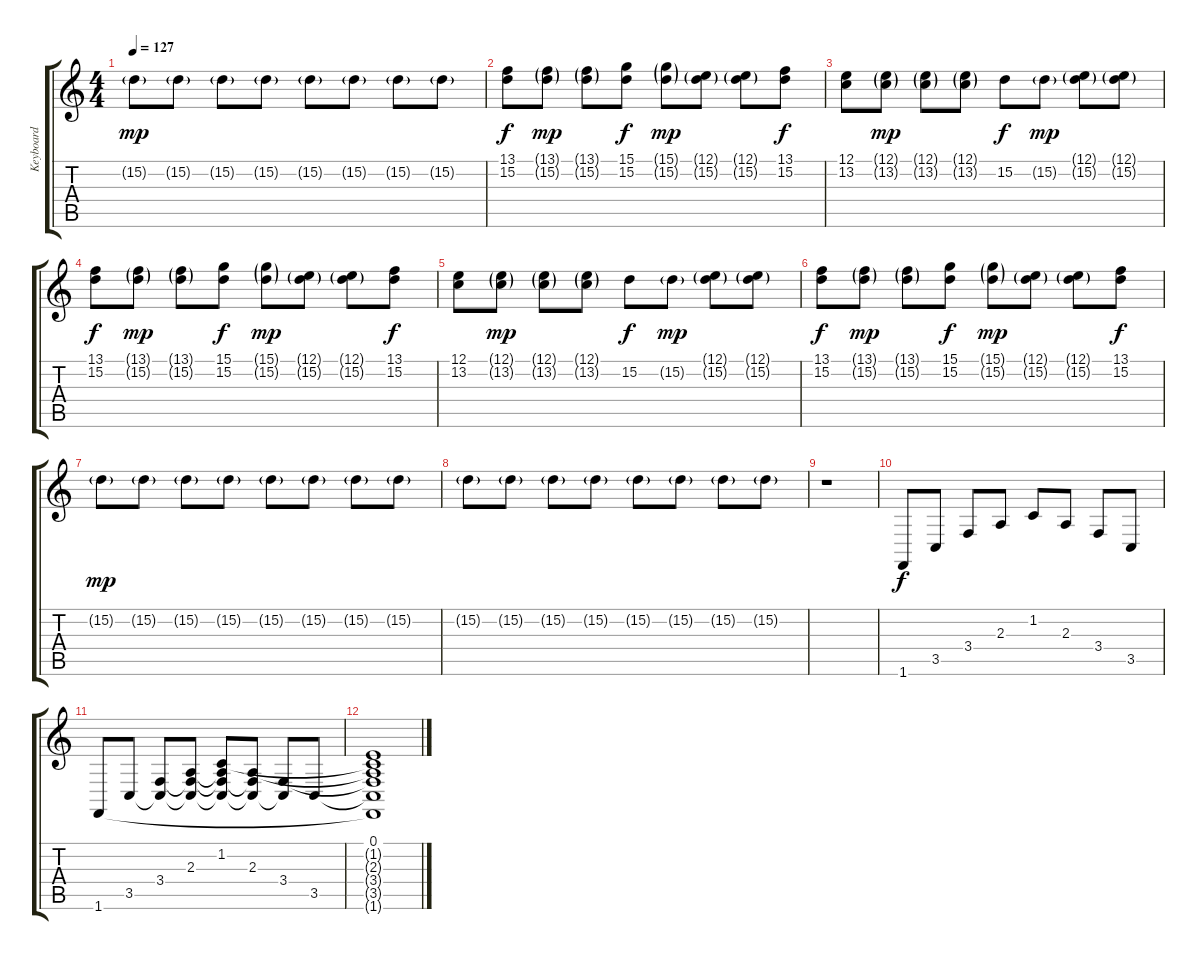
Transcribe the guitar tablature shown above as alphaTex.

\track ("Keyboard" "Keyboard") {instrument electricgrandpiano}
\staff {score tabs}
\tuning (E4 B3 G3 D3 A2 E2) {hide}
\ts (4 4)
\tempo 127
\clef g2
\ks c
15.2{g}.8{dy mp} 15.2{g}.8 15.2{g}.8 15.2{g}.8 15.2{g}.8 15.2{g}.8 15.2{g}.8 15.2{g}.8 |
(13.1 15.2).8{dy f volume 12 instrument electricgrandpiano} (13.1{g} 15.2{g}).8{dy mp} (13.1{g} 15.2{g}).8 (15.1 15.2).8{dy f} (15.1{g} 15.2{g}).8{dy mp} (12.1{g} 15.2{g}).8 (12.1{g} 15.2{g}).8 (13.1 15.2).8{dy f} |
(12.1 13.2).8 (12.1{g} 13.2{g}).8{dy mp} (12.1{g} 13.2{g}).8 (12.1{g} 13.2{g}).8 15.2.8{dy f} 15.2{g}.8{dy mp} (12.1{g} 15.2{g}).8 (12.1{g} 15.2{g}).8 |
(13.1 15.2).8{dy f volume 12 instrument electricgrandpiano} (13.1{g} 15.2{g}).8{dy mp} (13.1{g} 15.2{g}).8 (15.1 15.2).8{dy f} (15.1{g} 15.2{g}).8{dy mp} (12.1{g} 15.2{g}).8 (12.1{g} 15.2{g}).8 (13.1 15.2).8{dy f} |
(12.1 13.2).8 (12.1{g} 13.2{g}).8{dy mp} (12.1{g} 13.2{g}).8 (12.1{g} 13.2{g}).8 15.2.8{dy f} 15.2{g}.8{dy mp} (12.1{g} 15.2{g}).8 (12.1{g} 15.2{g}).8 |
(13.1 15.2).8{dy f} (13.1{g} 15.2{g}).8{dy mp} (13.1{g} 15.2{g}).8 (15.1 15.2).8{dy f} (15.1{g} 15.2{g}).8{dy mp} (12.1{g} 15.2{g}).8 (12.1{g} 15.2{g}).8 (13.1 15.2).8{dy f} |
15.2{g}.8{dy mp} 15.2{g}.8 15.2{g}.8 15.2{g}.8 15.2{g}.8 15.2{g}.8 15.2{g}.8 15.2{g}.8 |
15.2{g}.8 15.2{g}.8 15.2{g}.8 15.2{g}.8 15.2{g}.8 15.2{g}.8 15.2{g}.8 15.2{g}.8 |
r.1 |
1.6.8{dy f volume 6} 3.5.8 3.4.8 2.3.8 1.2.8 2.3.8 3.4.8 3.5.8 |
1.6.8{volume 3} 3.5.8 (3.4 3.5{t}).8 (2.3 3.4{t} 3.5{t}).8 (1.2 2.3{t} 3.4{t} 3.5{t}).8 (2.3 3.4{t} 3.5{t}).8 (3.4 3.5{t}).8 3.5.8 |
(0.1 1.2{t} 2.3{t} 3.4{t} 3.5{t} 1.6{t}).1
